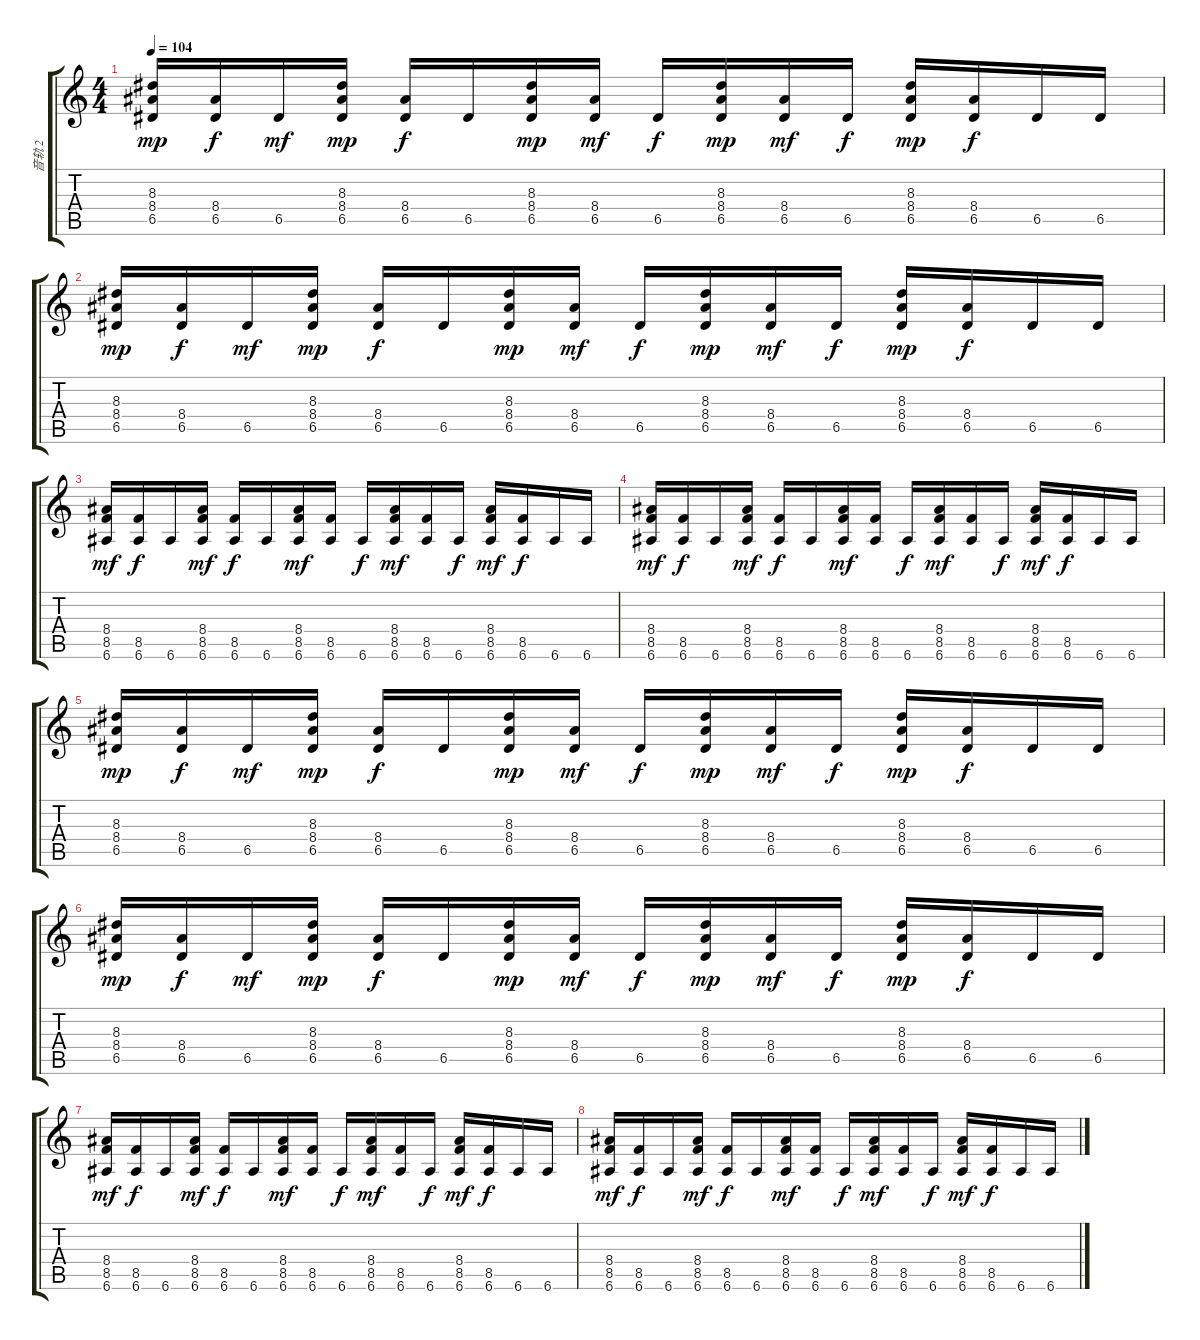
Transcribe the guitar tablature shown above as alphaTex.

\track ("音轨 2" "音轨 2") {instrument distortionguitar}
\staff {score tabs}
\tuning (E4 B3 G3 D3 A2 E2) {hide}
\ts (4 4)
\tempo 104
\clef g2
\ks c
(8.3 8.4 6.5).16{dy mp} (8.4 6.5).16{dy f} 6.5.16{dy mf} (8.3 8.4 6.5).16{dy mp} (8.4 6.5).16{dy f} 6.5.16 (8.3 8.4 6.5).16{dy mp} (8.4 6.5).16{dy mf} 6.5.16{dy f} (8.3 8.4 6.5).16{dy mp} (8.4 6.5).16{dy mf} 6.5.16{dy f} (8.3 8.4 6.5).16{dy mp} (8.4 6.5).16{dy f} 6.5.16 6.5.16 |
(8.3 8.4 6.5).16{dy mp} (8.4 6.5).16{dy f} 6.5.16{dy mf} (8.3 8.4 6.5).16{dy mp} (8.4 6.5).16{dy f} 6.5.16 (8.3 8.4 6.5).16{dy mp} (8.4 6.5).16{dy mf} 6.5.16{dy f} (8.3 8.4 6.5).16{dy mp} (8.4 6.5).16{dy mf} 6.5.16{dy f} (8.3 8.4 6.5).16{dy mp} (8.4 6.5).16{dy f} 6.5.16 6.5.16 |
(8.4 8.5 6.6).16{dy mf} (8.5 6.6).16{dy f} 6.6.16 (8.4 8.5 6.6).16{dy mf} (8.5 6.6).16{dy f} 6.6.16 (8.4 8.5 6.6).16{dy mf} (8.5 6.6).16 6.6.16{dy f} (8.4 8.5 6.6).16{dy mf} (8.5 6.6).16 6.6.16{dy f} (8.4 8.5 6.6).16{dy mf} (8.5 6.6).16{dy f} 6.6.16 6.6.16 |
(8.4 8.5 6.6).16{dy mf} (8.5 6.6).16{dy f} 6.6.16 (8.4 8.5 6.6).16{dy mf} (8.5 6.6).16{dy f} 6.6.16 (8.4 8.5 6.6).16{dy mf} (8.5 6.6).16 6.6.16{dy f} (8.4 8.5 6.6).16{dy mf} (8.5 6.6).16 6.6.16{dy f} (8.4 8.5 6.6).16{dy mf} (8.5 6.6).16{dy f} 6.6.16 6.6.16 |
(8.3 8.4 6.5).16{dy mp} (8.4 6.5).16{dy f} 6.5.16{dy mf} (8.3 8.4 6.5).16{dy mp} (8.4 6.5).16{dy f} 6.5.16 (8.3 8.4 6.5).16{dy mp} (8.4 6.5).16{dy mf} 6.5.16{dy f} (8.3 8.4 6.5).16{dy mp} (8.4 6.5).16{dy mf} 6.5.16{dy f} (8.3 8.4 6.5).16{dy mp} (8.4 6.5).16{dy f} 6.5.16 6.5.16 |
(8.3 8.4 6.5).16{dy mp} (8.4 6.5).16{dy f} 6.5.16{dy mf} (8.3 8.4 6.5).16{dy mp} (8.4 6.5).16{dy f} 6.5.16 (8.3 8.4 6.5).16{dy mp} (8.4 6.5).16{dy mf} 6.5.16{dy f} (8.3 8.4 6.5).16{dy mp} (8.4 6.5).16{dy mf} 6.5.16{dy f} (8.3 8.4 6.5).16{dy mp} (8.4 6.5).16{dy f} 6.5.16 6.5.16 |
(8.4 8.5 6.6).16{dy mf} (8.5 6.6).16{dy f} 6.6.16 (8.4 8.5 6.6).16{dy mf} (8.5 6.6).16{dy f} 6.6.16 (8.4 8.5 6.6).16{dy mf} (8.5 6.6).16 6.6.16{dy f} (8.4 8.5 6.6).16{dy mf} (8.5 6.6).16 6.6.16{dy f} (8.4 8.5 6.6).16{dy mf} (8.5 6.6).16{dy f} 6.6.16 6.6.16 |
(8.4 8.5 6.6).16{dy mf} (8.5 6.6).16{dy f} 6.6.16 (8.4 8.5 6.6).16{dy mf} (8.5 6.6).16{dy f} 6.6.16 (8.4 8.5 6.6).16{dy mf} (8.5 6.6).16 6.6.16{dy f} (8.4 8.5 6.6).16{dy mf} (8.5 6.6).16 6.6.16{dy f} (8.4 8.5 6.6).16{dy mf} (8.5 6.6).16{dy f} 6.6.16 6.6.16
